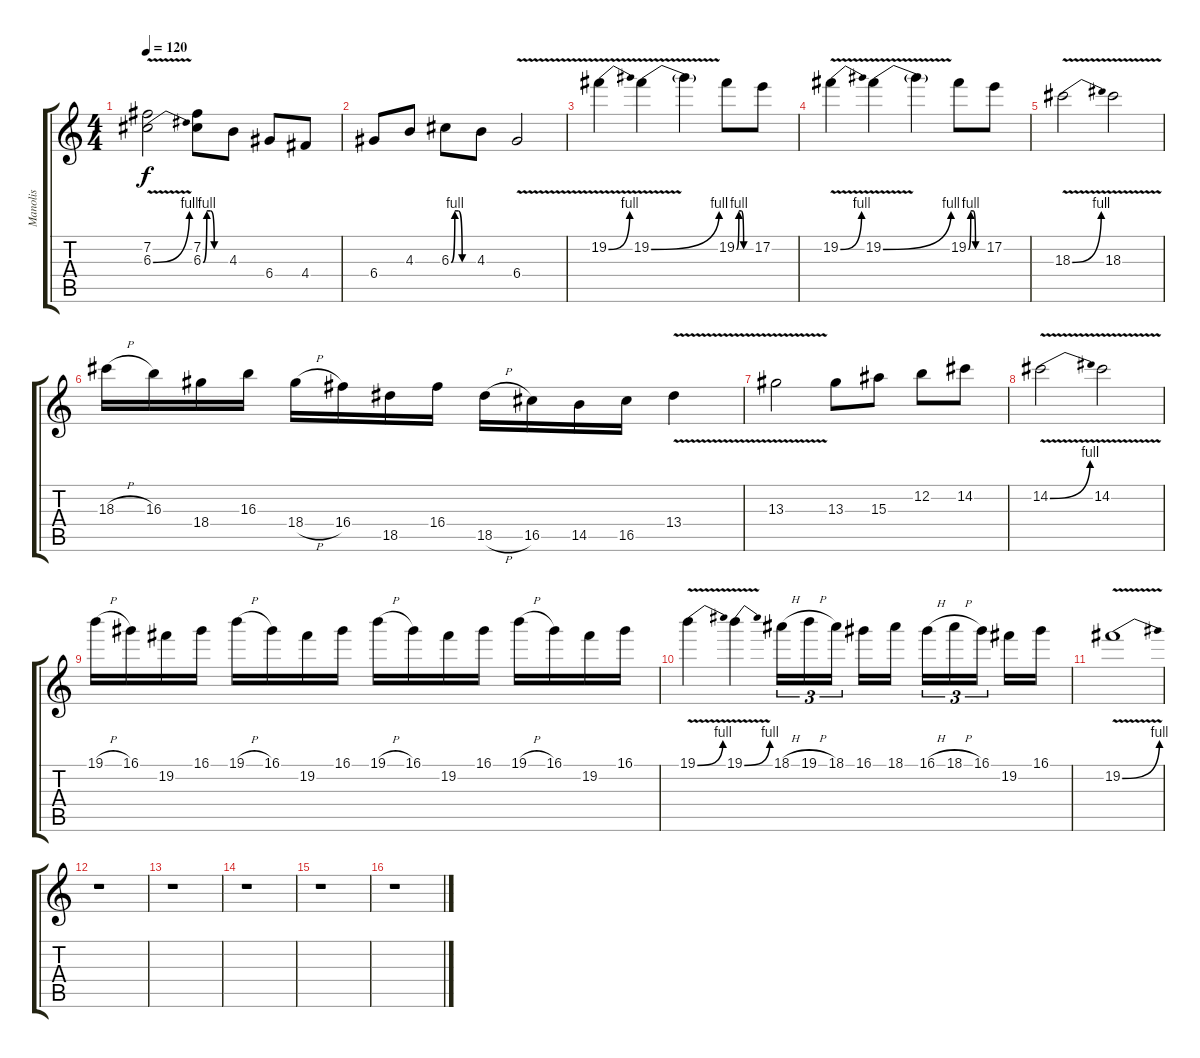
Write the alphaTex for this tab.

\track ("Manolis" "Manolis") {instrument distortionguitar}
\staff {score tabs}
\tuning (E4 B3 G3 D3 A2 E2) {hide}
\ts (4 4)
\tempo 120
\clef g2
\ks c
(7.2 6.3{be (bend 0 0 60 4) v}).2{dy f} (7.2 6.3{be (custom 0 0 10 4 20 4 30 0 60 0)}).8 4.3.8 6.4.8 4.4.8 |
6.4.8 4.3.8 6.3{be (custom 0 0 10 4 20 4 30 0 60 0)}.8 4.3.8 6.4{v}.2 |
19.2{be (bend 0 0 60 4) v}.4 19.2{be (bend 0 0 60 4) v}.4 19.2{t}.4 19.2{be (custom 0 0 10 4 20 4 30 0 60 0)}.8 17.2.8 |
19.2{be (bend 0 0 60 4) v}.4 19.2{be (bend 0 0 60 4) v}.4 19.2{t}.4 19.2{be (custom 0 0 10 4 20 4 30 0 60 0)}.8 17.2.8 |
18.3{be (bend 0 0 60 4) v}.2 18.3{v}.2 |
18.3{h}.16 16.3.16 18.4.16 16.3.16 18.4{h}.16 16.4.16 18.5.16 16.4.16 18.5{h}.16 16.5.16 14.5.16 16.5.16 13.4{v}.4 |
13.3{v}.2 13.3.8 15.3.8 12.2.8 14.2.8 |
14.2{be (bend 0 0 60 4) v}.2 14.2{v}.2 |
19.1{h}.16 16.1.16 19.2.16 16.1.16 19.1{h}.16 16.1.16 19.2.16 16.1.16 19.1{h}.16 16.1.16 19.2.16 16.1.16 19.1{h}.16 16.1.16 19.2.16 16.1.16 |
19.1{be (bend 0 0 60 4) v}.4 19.1{be (bend 0 0 60 4) v}.4 18.1{h}.16{tu (3 2)} 19.1{h}.16{tu (3 2)} 18.1.16{tu (3 2) beam splitsecondary} 16.1.16 18.1.16 16.1{h}.16{tu (3 2)} 18.1{h}.16{tu (3 2)} 16.1.16{tu (3 2) beam splitsecondary} 19.2.16 16.1.16 |
19.2{be (bend 0 0 60 4) v}.1 |
r.1 |
r.1 |
r.1 |
r.1 |
r.1
